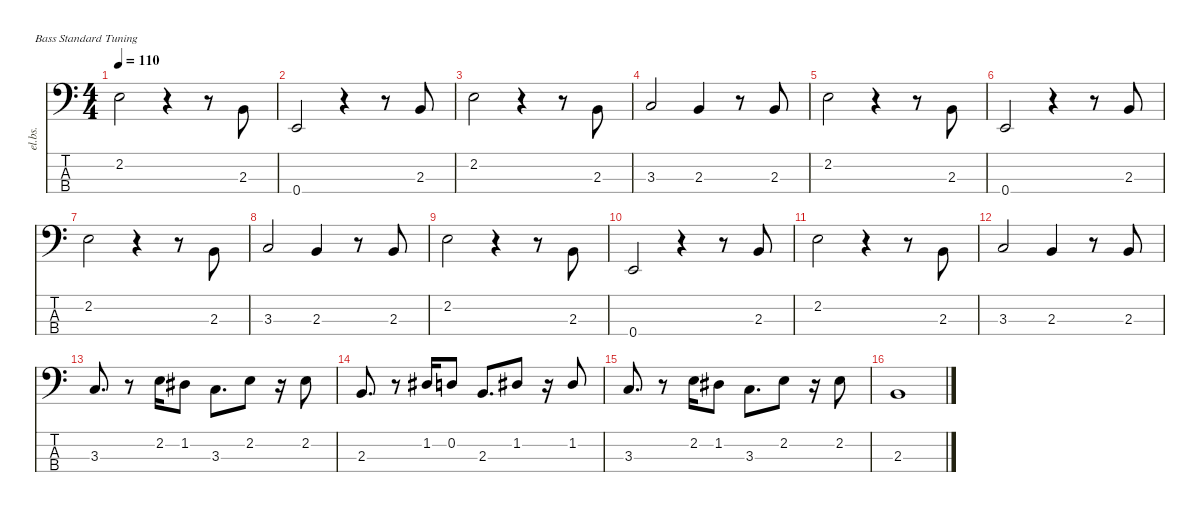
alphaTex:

\defaultSystemsLayout 4
\hideDynamics
\bracketExtendMode nobrackets
\otherSystemsTrackNameOrientation horizontal
\track ("Electric Bass" "el.bs.") {instrument electricbassfinger}
\staff {score tabs}
\tuning (G2 D2 A1 E1)
\ts (4 4)
\tempo 110
\clef f4
\ks c
2.2.2{dy mf beam Down} r.4{beam Down} r.8{beam Down} 2.3.8{beam Up} |
0.4.2{beam Up} r.4{beam Up} r.8{beam Up} 2.3.8{beam Up} |
2.2.2{beam Down} r.4{beam Down} r.8{beam Down} 2.3.8{beam Up} |
3.3.2{beam Up} 2.3.4{beam Up} r.8{beam Up} 2.3.8{beam Up} |
2.2.2{beam Down} r.4{beam Down} r.8{beam Down} 2.3.8{beam Up} |
0.4.2{beam Up} r.4{beam Up} r.8{beam Up} 2.3.8{beam Up} |
2.2.2{beam Down} r.4{beam Down} r.8{beam Down} 2.3.8{beam Up} |
3.3.2{beam Up} 2.3.4{beam Up} r.8{beam Up} 2.3.8{beam Up} |
2.2.2{beam Down} r.4{beam Down} r.8{beam Down} 2.3.8{beam Up} |
0.4.2{beam Up} r.4{beam Up} r.8{beam Up} 2.3.8{beam Up} |
2.2.2{beam Down} r.4{beam Down} r.8{beam Down} 2.3.8{beam Up} |
3.3.2{beam Up} 2.3.4{beam Up} r.8{beam Up} 2.3.8{beam Up} |
3.3.8{d beam Up} r.8{beam Up} 2.2.16{beam Down} 1.2{acc #}.8{beam Down} 3.3.8{d beam Down} 2.2.8{beam Down} r.16{beam Down} 2.2.8{beam Down} |
2.3.8{d beam Up} r.8{beam Up} 1.2{acc #}.16{beam Up} 0.2.8{beam Up} 2.3.8{d beam Up} 1.2{acc #}.8{beam Up} r.16{beam Up} 1.2{acc #}.8{beam Up} |
3.3.8{d beam Up} r.8{beam Up} 2.2.16{beam Down} 1.2{acc #}.8{beam Down} 3.3.8{d beam Down} 2.2.8{beam Down} r.16{beam Down} 2.2.8{beam Down} |
2.3.1{beam Up}
